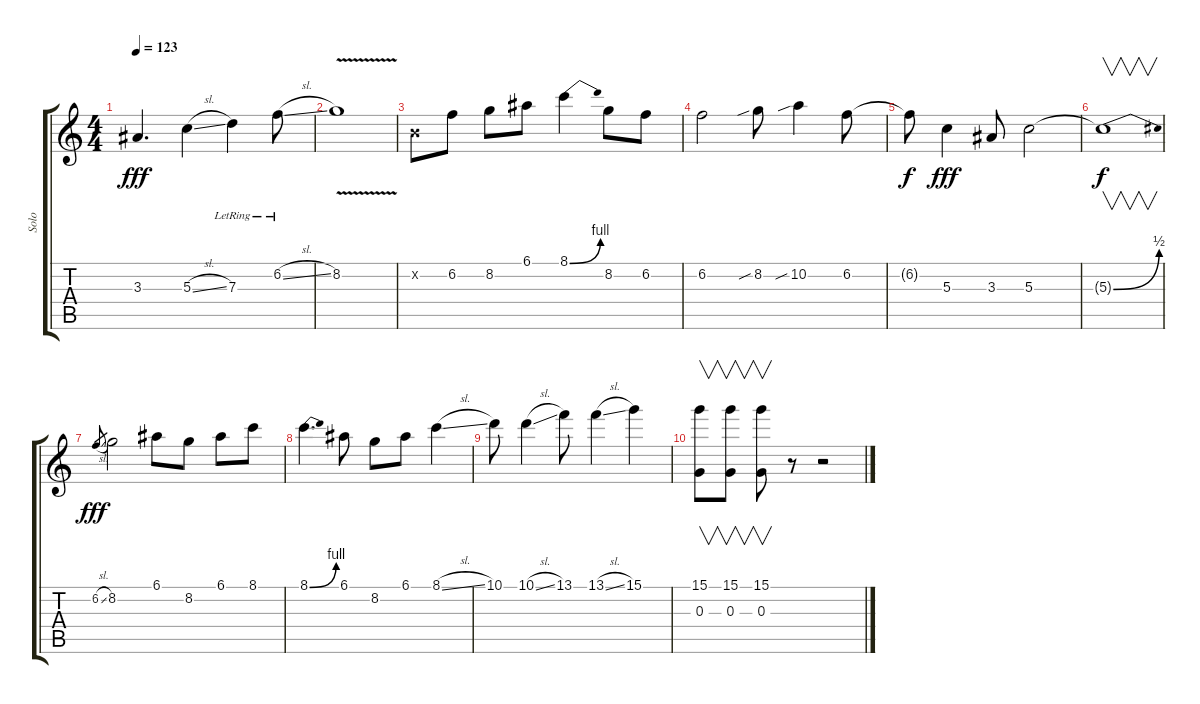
\track ("Solo" "Solo") {instrument overdrivenguitar}
\staff {score tabs}
\tuning (E4 B3 G3 D3 A2 E2) {hide}
\ts (4 4)
\tempo 123
\clef g2
\ks c
3.3.4{d dy fff} 5.3{sl}.4 7.3{lr}.4 6.2{sl lr}.8 |
8.2{v}.1 |
0.2{x}.8 6.2.8 8.2.8 6.1.8 8.1{be (bend 0 0 60 4)}.4 8.2.8 6.2.8 |
6.2.2 8.2{sib}.8 10.2{sib}.4 6.2.8 |
6.2{t}.8{dy f} 5.3.4{dy fff} 3.3.8 5.3.2 |
5.3{be (bend 0 0 60 2) t}.1{v dy f} |
6.2{sl}.8{gr dy fff} 8.2.2 6.1.8 8.2.8 6.1.8 8.1.8 |
8.1{be (bend 0 0 60 4)}.4{d} 6.1.8 8.2.8 6.1.8 8.1{sl}.4 |
10.1.8 10.1{sl}.4 13.1.8 13.1{sl}.4 15.1.4 |
(15.1 0.3).8{v} (15.1 0.3).8{v} (15.1 0.3).8{v} r.8 r.2
